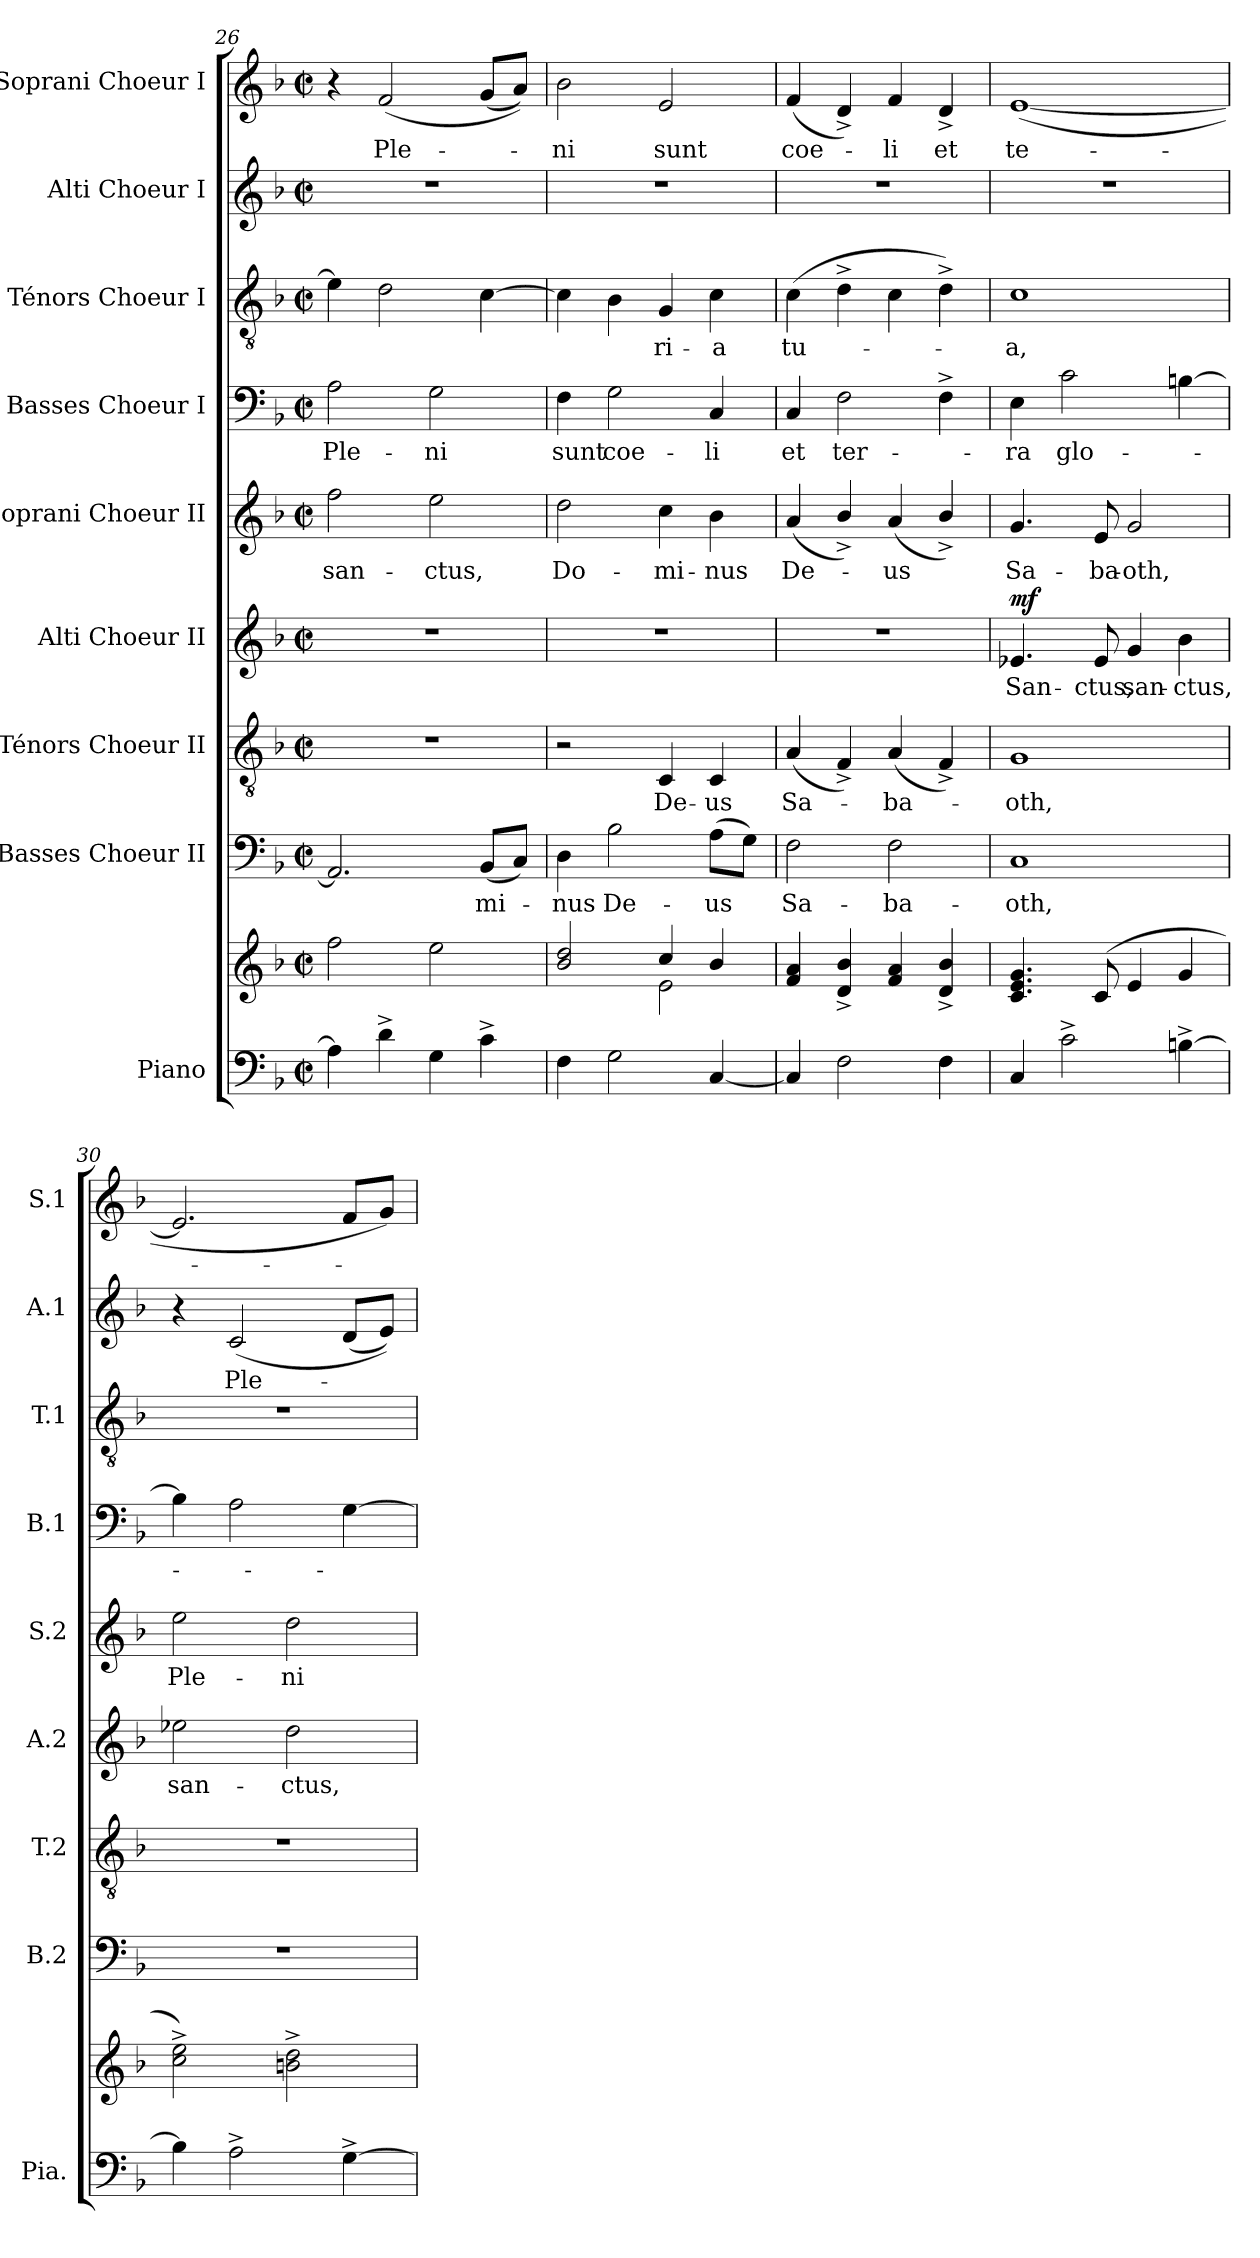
**kern	**kern	**kern	**text	**kern	**text	**kern	**text	**dynam	**kern	**text	**kern	**text	**kern	**text	**kern	**text	**kern	**text
*part9	*part9	*part8	*part8	*part7	*part7	*part6	*part6	*part6	*part5	*part5	*part4	*part4	*part3	*part3	*part2	*part2	*part1	*part1
*staff10	*staff9	*staff8	*staff8	*staff7	*staff7	*staff6	*staff6	*staff6	*staff5	*staff5	*staff4	*staff4	*staff3	*staff3	*staff2	*staff2	*staff1	*staff1
*I"Piano	*	*I"Basses Choeur II	*	*I"Ténors Choeur II	*	*I"Alti Choeur II	*	*	*I"Soprani Choeur II	*	*I"Basses Choeur I	*	*I"Ténors Choeur I	*	*I"Alti Choeur I	*	*I"Soprani Choeur I	*
*I'Pia.	*	*I'B.2	*	*I'T.2	*	*I'A.2	*	*	*I'S.2	*	*I'B.1	*	*I'T.1	*	*I'A.1	*	*I'S.1	*
*clefF4	*clefG2	*clefF4	*	*clefGv2	*	*clefG2	*	*	*clefG2	*	*clefF4	*	*clefGv2	*	*clefG2	*	*clefG2	*
*	*	*	*	*	*	*ITrd2c3	*	*	*	*	*	*	*	*	*	*	*	*
*k[b-]	*k[b-]	*k[b-]	*	*k[b-]	*	*k[f#c#]	*	*	*k[b-]	*	*k[b-]	*	*k[b-]	*	*k[b-]	*	*k[b-]	*
*M2/2	*M2/2	*M2/2	*	*M2/2	*	*M2/2	*	*	*M2/2	*	*M2/2	*	*M2/2	*	*M2/2	*	*M2/2	*
*met(c|)	*met(c|)	*met(c|)	*	*met(c|)	*	*met(c|)	*	*	*met(c|)	*	*met(c|)	*	*met(c|)	*	*met(c|)	*	*met(c|)	*
=26	=26	=26	=26	=26	=26	=26	=26	=26	=26	=26	=26	=26	=26	=26	=26	=26	=26	=26
4A\]	2ff\	2.AA/]	.	1r	.	1r	.	.	2ff\	san-	2A\	Ple-	4e\]	.	1r	.	4r	.
4d^\	.	.	.	.	.	.	.	.	.	.	.	.	2d\	.	.	.	(>2f/	Ple-
4G\	2ee\	.	.	.	.	.	.	.	2ee\	-ctus,	2G\	-ni	.	.	.	.	.	.
4c^\	.	(8BB-/L	-mi-	.	.	.	.	.	.	.	.	.	[4c\	.	.	.	(8g/L	.
.	.	8C/J)	.	.	.	.	.	.	.	.	.	.	.	.	.	.	8a/J))	.
=27	=27	=27	=27	=27	=27	=27	=27	=27	=27	=27	=27	=27	=27	=27	=27	=27	=27	=27
*	*^	*	*	*	*	*	*	*	*	*	*	*	*	*	*	*	*	*
4F\	2b-/ 2dd/	2ryy	4D\	-nus	2r	.	1r	.	.	2dd\	Do-	4F\	sunt	4c\]	.	1r	.	2b-\	-ni
2G\	.	.	2B-\	De-	.	.	.	.	.	.	.	2G\	coe-	4B-\	.	.	.	.	.
.	4cc/	2e\	.	.	4C/	De-	.	.	.	4cc\	-mi-	.	.	4G/	-ri-	.	.	2e/	sunt
[4C/	4b-/	.	(8A\L	-us	4C/	-us	.	.	.	4b-\	-nus	4C/	-li	4c\	-a	.	.	.	.
.	.	.	8G\J)	.	.	.	.	.	.	.	.	.	.	.	.	.	.	.	.
*	*v	*v	*	*	*	*	*	*	*	*	*	*	*	*	*	*	*	*	*
=28	=28	=28	=28	=28	=28	=28	=28	=28	=28	=28	=28	=28	=28	=28	=28	=28	=28	=28
4C/]	4f/ 4a/	2F\	Sa-	(4A/	Sa-	1r	.	.	(4a/	De-	4C/	et	(4c\	tu-	1r	.	(4f/	coe-
2F\	4d/^ 4b-/^	.	.	4F^/)	.	.	.	.	4b-^/)	.	2F\	ter-	4d^\	.	.	.	4d^/)	.
.	4f/ 4a/	2F\	-ba-	(4A/	-ba-	.	.	.	(4a/	-us	.	.	4c\	.	.	.	4f/	-li
4F\	4d/^ 4b-/^	.	.	4F^/)	.	.	.	.	4b-^/)	.	4F^\	.	4d^\)	.	.	.	4d^/	et
=29	=29	=29	=29	=29	=29	=29	=29	=29	=29	=29	=29	=29	=29	=29	=29	=29	=29	=29
!	!	!	!	!	!	!	!	!LO:DY:a	!	!	!	!	!	!	!	!	!	!
4C/	4.c/ 4.e/ 4.g/	1C	-oth,	1G	-oth,	4.cni/	San-	mf	4.g/	Sa-	4E\	-ra	1c	-a,	1r	.	([1e	te-
2c^\	.	.	.	.	.	.	.	.	.	.	2c\	glo-	.	.	.	.	.	.
.	(>8c/	.	.	.	.	8ci/	-ctus,	.	8e/	-ba-	.	.	.	.	.	.	.	.
.	4e/	.	.	.	.	4ei/	san-	.	2g/	-oth,	.	.	.	.	.	.	.	.
[4Bn^\	4g/	.	.	.	.	4gi\	-ctus,	.	.	.	[4Bn\	.	.	.	.	.	.	.
!!LO:PB:g=z
=30	=30	=30	=30	=30	=30	=30	=30	=30	=30	=30	=30	=30	=30	=30	=30	=30	=30	=30
4B\]	2cc\^ 2ee\^)	1r	.	1r	.	2ccni\	san-	.	2ee\	Ple-	4B\]	.	1r	.	4r	.	2.e/]	.
2A^\	.	.	.	.	.	.	.	.	.	.	2A\	.	.	.	(>2ci/	Ple-	.	.
.	2bn\^ 2dd\^	.	.	.	.	2bi\	-ctus,	.	2dd\	-ni	.	.	.	.	.	.	.	.
[4G^\	.	.	.	.	.	.	.	.	.	.	[4G\	.	.	.	(8di/L	.	8f/L	.
.	.	.	.	.	.	.	.	.	.	.	.	.	.	.	8ei/J))	.	8g/J)	.
=	=	=	=	=	=	=	=	=	=	=	=	=	=	=	=	=	=	=
*-	*-	*-	*-	*-	*-	*-	*-	*-	*-	*-	*-	*-	*-	*-	*-	*-	*-	*-
